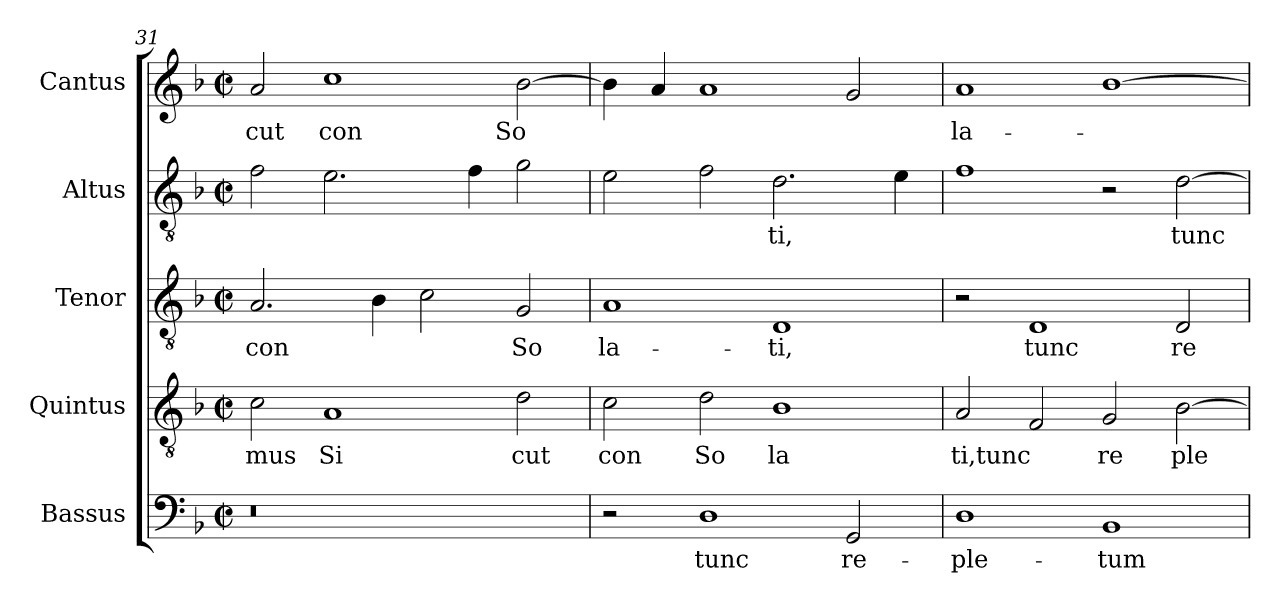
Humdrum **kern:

**kern	**text	**kern	**text	**kern	**text	**kern	**text	**kern	**text
*part5	*part5	*part4	*part4	*part3	*part3	*part2	*part2	*part1	*part1
*staff5	*staff5	*staff4	*staff4	*staff3	*staff3	*staff2	*staff2	*staff1	*staff1
*I"Bassus	*	*I"Quintus	*	*I"Tenor	*	*I"Altus	*	*I"Cantus	*
*clefF4	*	*clefGv2	*	*clefGv2	*	*clefGv2	*	*clefG2	*
*k[b-]	*	*k[b-]	*	*k[b-]	*	*k[b-]	*	*k[b-]	*
*F:	*	*F:	*	*F:	*	*F:	*	*F:	*
*M2/2	*	*M2/2	*	*M2/2	*	*M2/2	*	*M2/2	*
*met(c|)	*	*met(c|)	*	*met(c|)	*	*met(c|)	*	*met(c|)	*
=31	=31	=31	=31	=31	=31	=31	=31	=31	=31
!	!	!	!LO:LY:b:cj	!	!LO:LY:b	!	!	!	!LO:LY:b:cj
0r	.	2c\	mus	2.A/	con	2f\	.	2a/	cut
!	!	!	!LO:LY:b:cj	!	!	!	!	!	!LO:LY:b:cj
.	.	1A	Si	.	.	2.e\	.	1cc	con
.	.	.	.	4B-\	.	.	.	.	.
.	.	.	.	2c\	.	.	.	.	.
.	.	.	.	.	.	4f\	.	.	.
!	!	!	!LO:LY:b:cj	!	!LO:LY:b:cj	!	!	!	!LO:LY:b:cj
.	.	2d\	cut	2G/	So	2g\	.	[>2b-\	So
!!LO:LB:g=z
=32	=32	=32	=32	=32	=32	=32	=32	=32	=32
!	!	!	!LO:LY:b:cj	!	!LO:LY:b:cj	!	!	!	!
2r	.	2c\	con	1A	la-	2e\	.	4b-\]	.
.	.	.	.	.	.	.	.	4a/	.
!	!LO:LY:b:cj	!	!LO:LY:b:cj	!	!	!	!	!	!
1D	tunc	2d\	So	.	.	2f\	.	1a	.
!	!	!	!LO:LY:b:cj	!	!LO:LY:b:cj	!	!LO:LY:b:cj	!	!
.	.	1B-	la	1D	-ti,	2.d\	ti,	.	.
!	!LO:LY:b:cj	!	!	!	!	!	!	!	!
2GG/	re-	.	.	.	.	.	.	2g/	.
.	.	.	.	.	.	4e\	.	.	.
=33	=33	=33	=33	=33	=33	=33	=33	=33	=33
!	!LO:LY:b:cj	!	!LO:LY:b	!	!	!	!	!	!LO:LY:b:cj
1D	-ple-	2A/	ti,tunc	2r	.	1f	.	1a	la-
!	!	!	!	!	!LO:LY:b:cj	!	!	!	!
.	.	2F/	.	1D	tunc	.	.	.	.
!	!LO:LY:b:cj	!	!LO:LY:b:cj	!	!	!	!	!	!
1BB-	-tum	2G/	re	.	.	2r	.	[>1b-	.
!	!	!	!LO:LY:b	!	!LO:LY:b:cj	!	!LO:LY:b	!	!
.	.	[>2B-\	ple	2D/	re-	[>2d\	tunc	.	.
=	=	=	=	=	=	=	=	=	=
*-	*-	*-	*-	*-	*-	*-	*-	*-	*-
